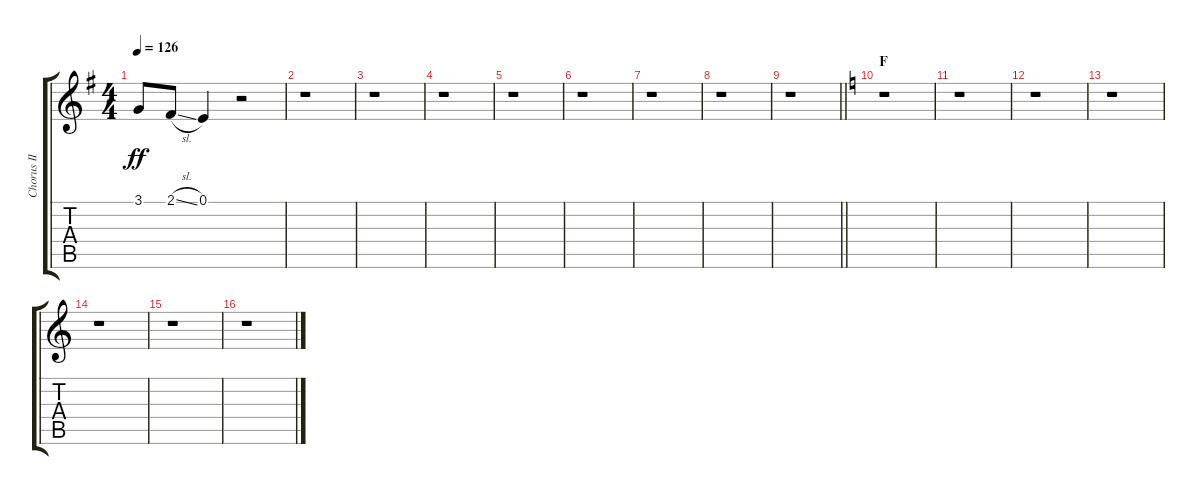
\track ("Chorus II" "Chorus II") {instrument voiceoohs}
\staff {score tabs}
\tuning (E4 B3 G3 D3 A2 E2) {hide}
\ts (4 4)
\tempo 126
\clef g2
\ks g
3.1{t}.8{dy ff} 2.1{sl}.8 0.1.4 r.2 |
r.1 |
r.1 |
r.1 |
r.1 |
r.1 |
r.1 |
r.1 |
\barLineRight lightlight
r.1 |
\section ("" "F")
\ks c
r.1 |
r.1 |
r.1 |
r.1 |
r.1 |
r.1 |
r.1
